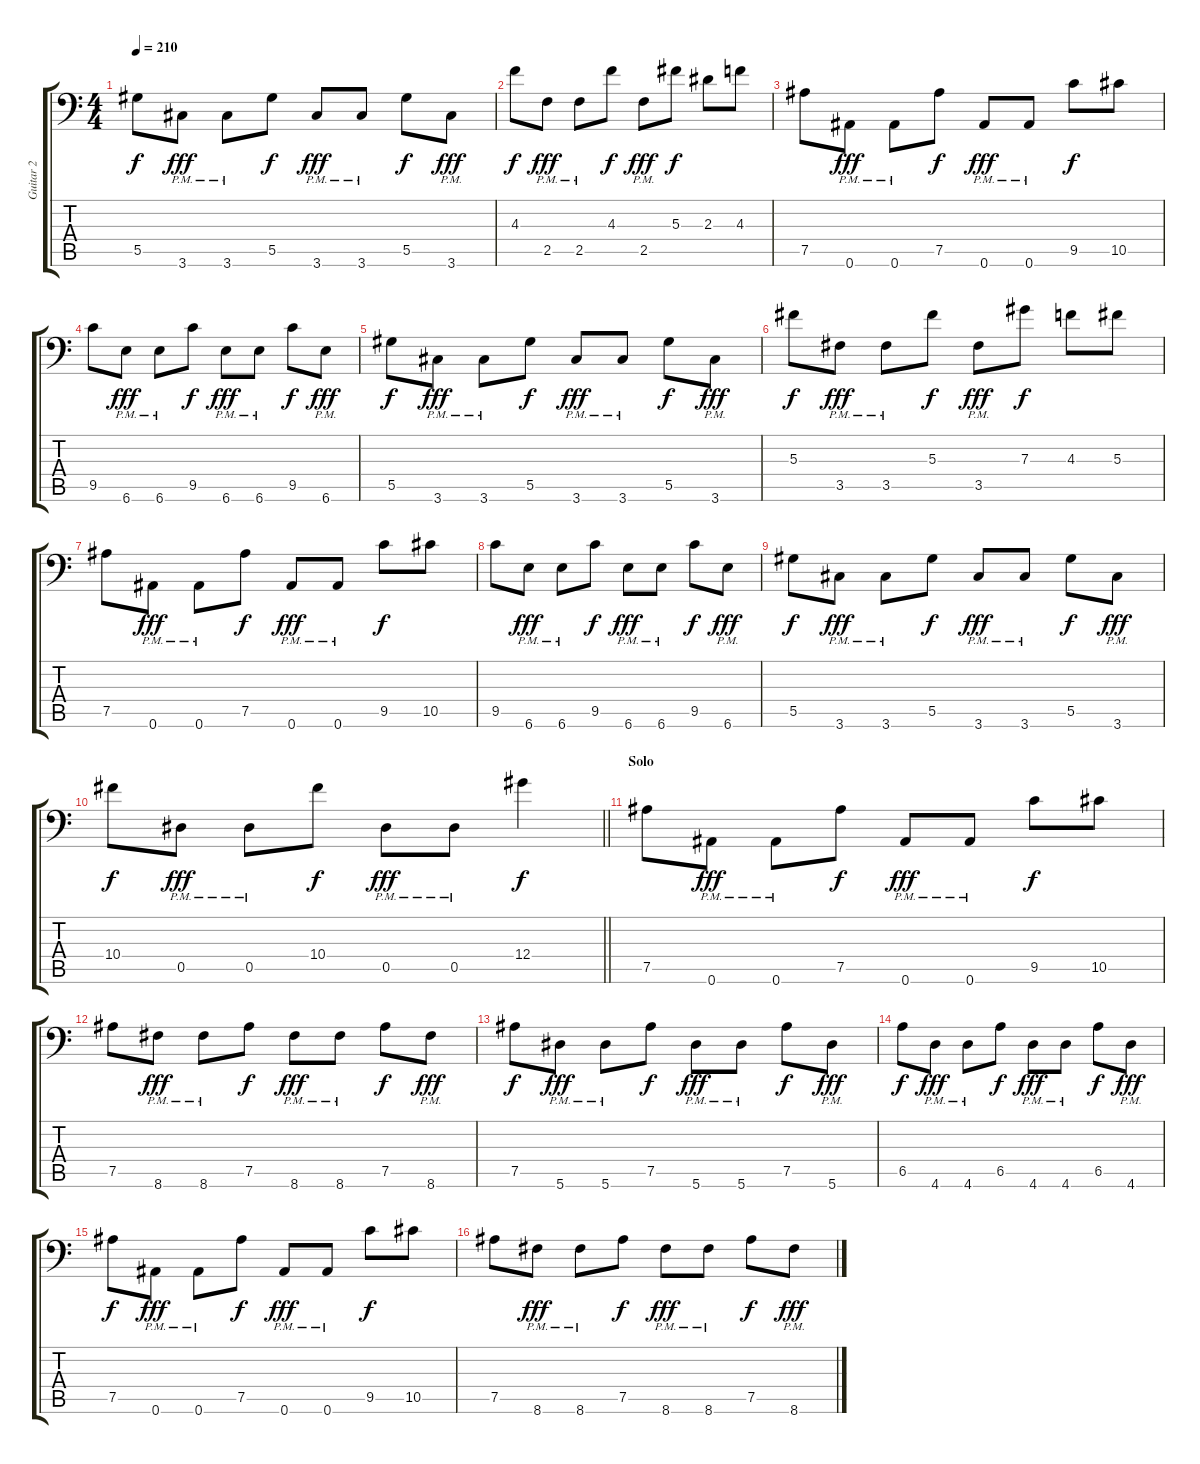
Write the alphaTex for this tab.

\track ("Guitar 2" "Guitar 2") {instrument distortionguitar}
\staff {score tabs}
\tuning (Bb3 F3 Db3 Ab2 Eb2 Bb1) {hide}
\ts (4 4)
\tempo 210
\clef f4
\ks c
5.5.8{dy f} 3.6{pm}.8{dy fff} 3.6{pm}.8 5.5.8{dy f} 3.6{pm}.8{dy fff} 3.6{pm}.8 5.5.8{dy f} 3.6{pm}.8{dy fff} |
4.3.8{dy f} 2.5{pm}.8{dy fff} 2.5{pm}.8 4.3.8{dy f} 2.5{pm}.8{dy fff} 5.3.8{dy f} 2.3.8 4.3.8 |
7.5.8 0.6{pm}.8{dy fff} 0.6{pm}.8 7.5.8{dy f} 0.6{pm}.8{dy fff} 0.6{pm}.8 9.5.8{dy f} 10.5.8 |
9.5.8 6.6{pm}.8{dy fff} 6.6{pm}.8 9.5.8{dy f} 6.6{pm}.8{dy fff} 6.6{pm}.8 9.5.8{dy f} 6.6{pm}.8{dy fff} |
5.5.8{dy f} 3.6{pm}.8{dy fff} 3.6{pm}.8 5.5.8{dy f} 3.6{pm}.8{dy fff} 3.6{pm}.8 5.5.8{dy f} 3.6{pm}.8{dy fff} |
5.3.8{dy f} 3.5{pm}.8{dy fff} 3.5{pm}.8 5.3.8{dy f} 3.5{pm}.8{dy fff} 7.3.8{dy f} 4.3.8 5.3.8 |
7.5.8 0.6{pm}.8{dy fff} 0.6{pm}.8 7.5.8{dy f} 0.6{pm}.8{dy fff} 0.6{pm}.8 9.5.8{dy f} 10.5.8 |
9.5.8 6.6{pm}.8{dy fff} 6.6{pm}.8 9.5.8{dy f} 6.6{pm}.8{dy fff} 6.6{pm}.8 9.5.8{dy f} 6.6{pm}.8{dy fff} |
5.5.8{dy f} 3.6{pm}.8{dy fff} 3.6{pm}.8 5.5.8{dy f} 3.6{pm}.8{dy fff} 3.6{pm}.8 5.5.8{dy f} 3.6{pm}.8{dy fff} |
\barLineRight lightlight
10.4.8{dy f} 0.5{pm}.8{dy fff} 0.5{pm}.8 10.4.8{dy f} 0.5{pm}.8{dy fff} 0.5{pm}.8 12.4.4{dy f} |
\section ("" "Solo")
7.5.8{balance 8} 0.6{pm}.8{dy fff} 0.6{pm}.8 7.5.8{dy f} 0.6{pm}.8{dy fff} 0.6{pm}.8 9.5.8{dy f} 10.5.8 |
7.5.8 8.6{pm}.8{dy fff} 8.6{pm}.8 7.5.8{dy f} 8.6{pm}.8{dy fff} 8.6{pm}.8 7.5.8{dy f} 8.6{pm}.8{dy fff} |
7.5.8{dy f} 5.6{pm}.8{dy fff} 5.6{pm}.8 7.5.8{dy f} 5.6{pm}.8{dy fff} 5.6{pm}.8 7.5.8{dy f} 5.6{pm}.8{dy fff} |
6.5.8{dy f} 4.6{pm}.8{dy fff} 4.6{pm}.8 6.5.8{dy f} 4.6{pm}.8{dy fff} 4.6{pm}.8 6.5.8{dy f} 4.6{pm}.8{dy fff} |
7.5.8{dy f} 0.6{pm}.8{dy fff} 0.6{pm}.8 7.5.8{dy f} 0.6{pm}.8{dy fff} 0.6{pm}.8 9.5.8{dy f} 10.5.8 |
7.5.8 8.6{pm}.8{dy fff} 8.6{pm}.8 7.5.8{dy f} 8.6{pm}.8{dy fff} 8.6{pm}.8 7.5.8{dy f} 8.6{pm}.8{dy fff}
